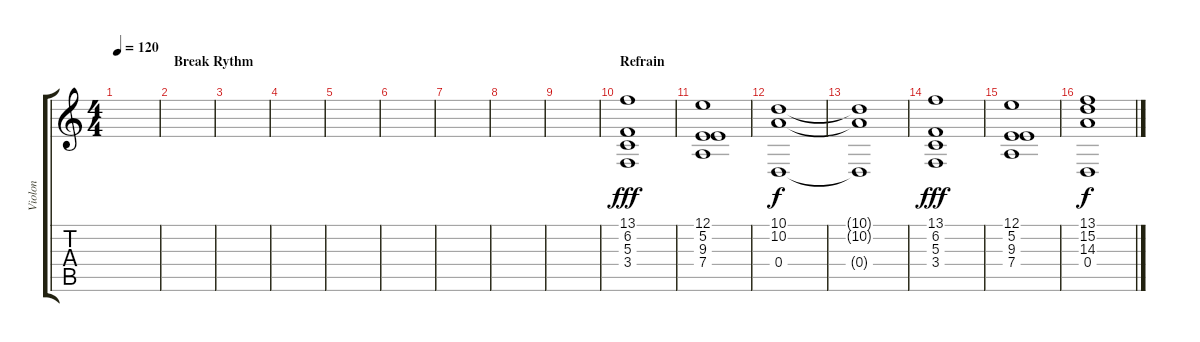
\track ("Violon" "Violon") {instrument violin}
\staff {score tabs}
\tuning (E4 B3 G3 D3 A2 E2) {hide}
\ts (4 4)
\tempo 120
\clef g2
\ks c
|
\section ("" "Break Rythm")
|
|
|
|
|
|
|
|
\section ("" "Refrain")
(13.1 6.2 5.3 3.4).1{dy fff volume 9 instrument stringensemble1} |
(12.1 5.2 9.3 7.4).1 |
(10.1 10.2 0.4).1{dy f} |
(10.1{t} 10.2{t} 0.4{t}).1 |
(13.1 6.2 5.3 3.4).1{dy fff} |
(12.1 5.2 9.3 7.4).1 |
(13.1 15.2 14.3 0.4).1{dy f}
